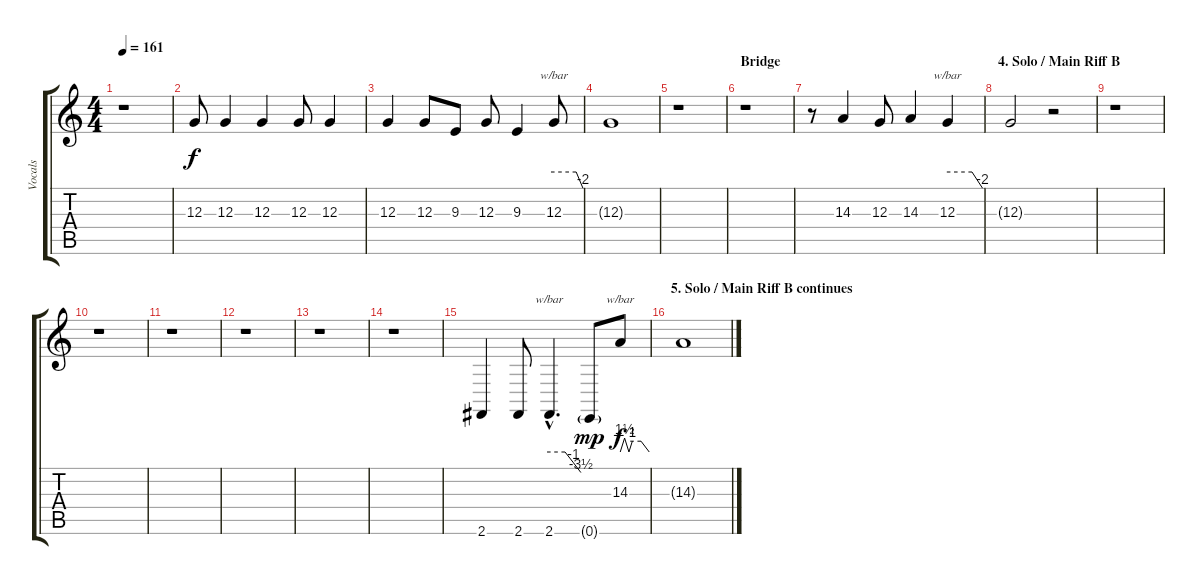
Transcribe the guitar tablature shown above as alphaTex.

\track ("Vocals" "Vocals") {instrument viola}
\staff {score tabs}
\tuning (E4 B3 G3 D3 A2 E2) {hide}
\ts (4 4)
\tempo 161
\clef g2
\ks c
r.1{dy f} |
12.3.8 12.3.4 12.3.4 12.3.8 12.3.4 |
12.3.4 12.3.8 9.3.8 12.3.8 9.3.4 12.3.8{tbe (custom default 0 0 46 0 60 -8)} |
12.3{t}.1 |
r.1 |
\section ("" "Bridge")
r.1 |
r.8 14.3.4 12.3.8 14.3.4 12.3.4{tbe (custom default 0 0 42 0 60 -8)} |
\section ("" "4. Solo / Main Riff B")
12.3{t}.2 r.2 |
r.1 |
r.1 |
r.1 |
r.1 |
r.1 |
r.1 |
2.6.4 2.6.8 2.6{hac}.4{d tbe (custom default 0 0 30 0 46 -4 60 -14)} 0.6{g}.8{dy mp} 14.3.8{tbe (custom default 0 0 9 6 18 0 25 4 43 4 60 0) dy f volume 3} |
\section ("" "5. Solo / Main Riff B continues")
14.3{t}.1
